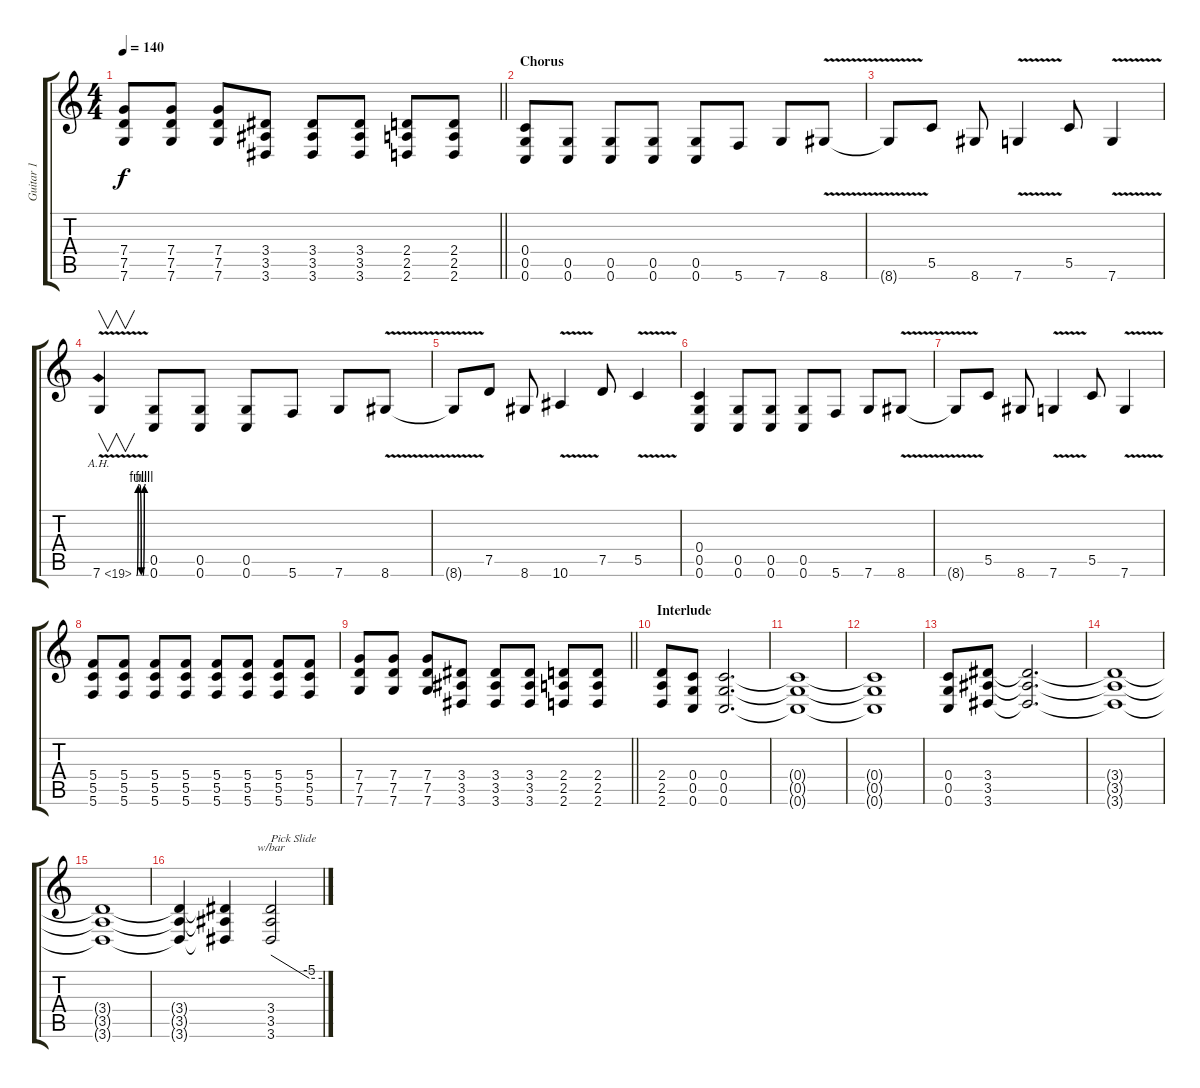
\track ("Guitar 1" "Guitar 1") {instrument distortionguitar}
\staff {score tabs}
\tuning (D4 A3 F3 C3 G2 C2) {hide}
\ts (4 4)
\tempo 140
\clef g2
\barLineRight lightlight
\ks c
(7.4 7.5 7.6).8{dy f} (7.4 7.5 7.6).8 (7.4 7.5 7.6).8 (3.4 3.5 3.6).8 (3.4 3.5 3.6).8 (3.4 3.5 3.6).8 (2.4 2.5 2.6).8 (2.4 2.5 2.6).8 |
\section ("" "Chorus")
(0.4 0.5 0.6).8 (0.5 0.6).8 (0.5 0.6).8 (0.5 0.6).8 (0.5 0.6).8 5.6.8 7.6.8 8.6{v}.8 |
8.6{t}.8 5.5.8 8.6.8 7.6{v}.4 5.5.8 7.6{v}.4 |
7.6{be (custom 0 0 10 4 20 4 30 0 40 0 50 4 60 4) ah 12 v}.4{v} (0.5 0.6).8 (0.5 0.6).8 (0.5 0.6).8 5.6.8 7.6.8 8.6{v}.8 |
8.6{t}.8 7.5.8 8.6.8 10.6{v}.4 7.5.8 5.5{v}.4 |
(0.4 0.5 0.6).4 (0.5 0.6).8 (0.5 0.6).8 (0.5 0.6).8 5.6.8 7.6.8 8.6{v}.8 |
8.6{t}.8 5.5.8 8.6.8 7.6{v}.4 5.5.8 7.6{v}.4 |
(5.4 5.5 5.6).8 (5.4 5.5 5.6).8 (5.4 5.5 5.6).8 (5.4 5.5 5.6).8 (5.4 5.5 5.6).8 (5.4 5.5 5.6).8 (5.4 5.5 5.6).8 (5.4 5.5 5.6).8 |
\barLineRight lightlight
(7.4 7.5 7.6).8 (7.4 7.5 7.6).8 (7.4 7.5 7.6).8 (3.4 3.5 3.6).8 (3.4 3.5 3.6).8 (3.4 3.5 3.6).8 (2.4 2.5 2.6).8 (2.4 2.5 2.6).8 |
\section ("" "Interlude")
(2.4 2.5 2.6).8 (0.4 0.5 0.6).8 (0.4 0.5 0.6).2{d} |
(0.4{t} 0.5{t} 0.6{t}).1 |
(0.4{t} 0.5{t} 0.6{t}).1 |
(0.4 0.5 0.6).8 (3.4 3.5 3.6).8 (3.4{t} 3.5{t} 3.6{t}).2{d} |
(3.4{t} 3.5{t} 3.6{t}).1 |
(3.4{t} 3.5{t} 3.6{t}).1 |
(3.4{t} 3.5{t} 3.6{t}).4 (3.4{t} 3.5{t} 3.6{t}).4 (3.4 3.5 3.6).2{tbe (custom default 0 0 45 -20 60 -20) txt "Pick Slide"}
